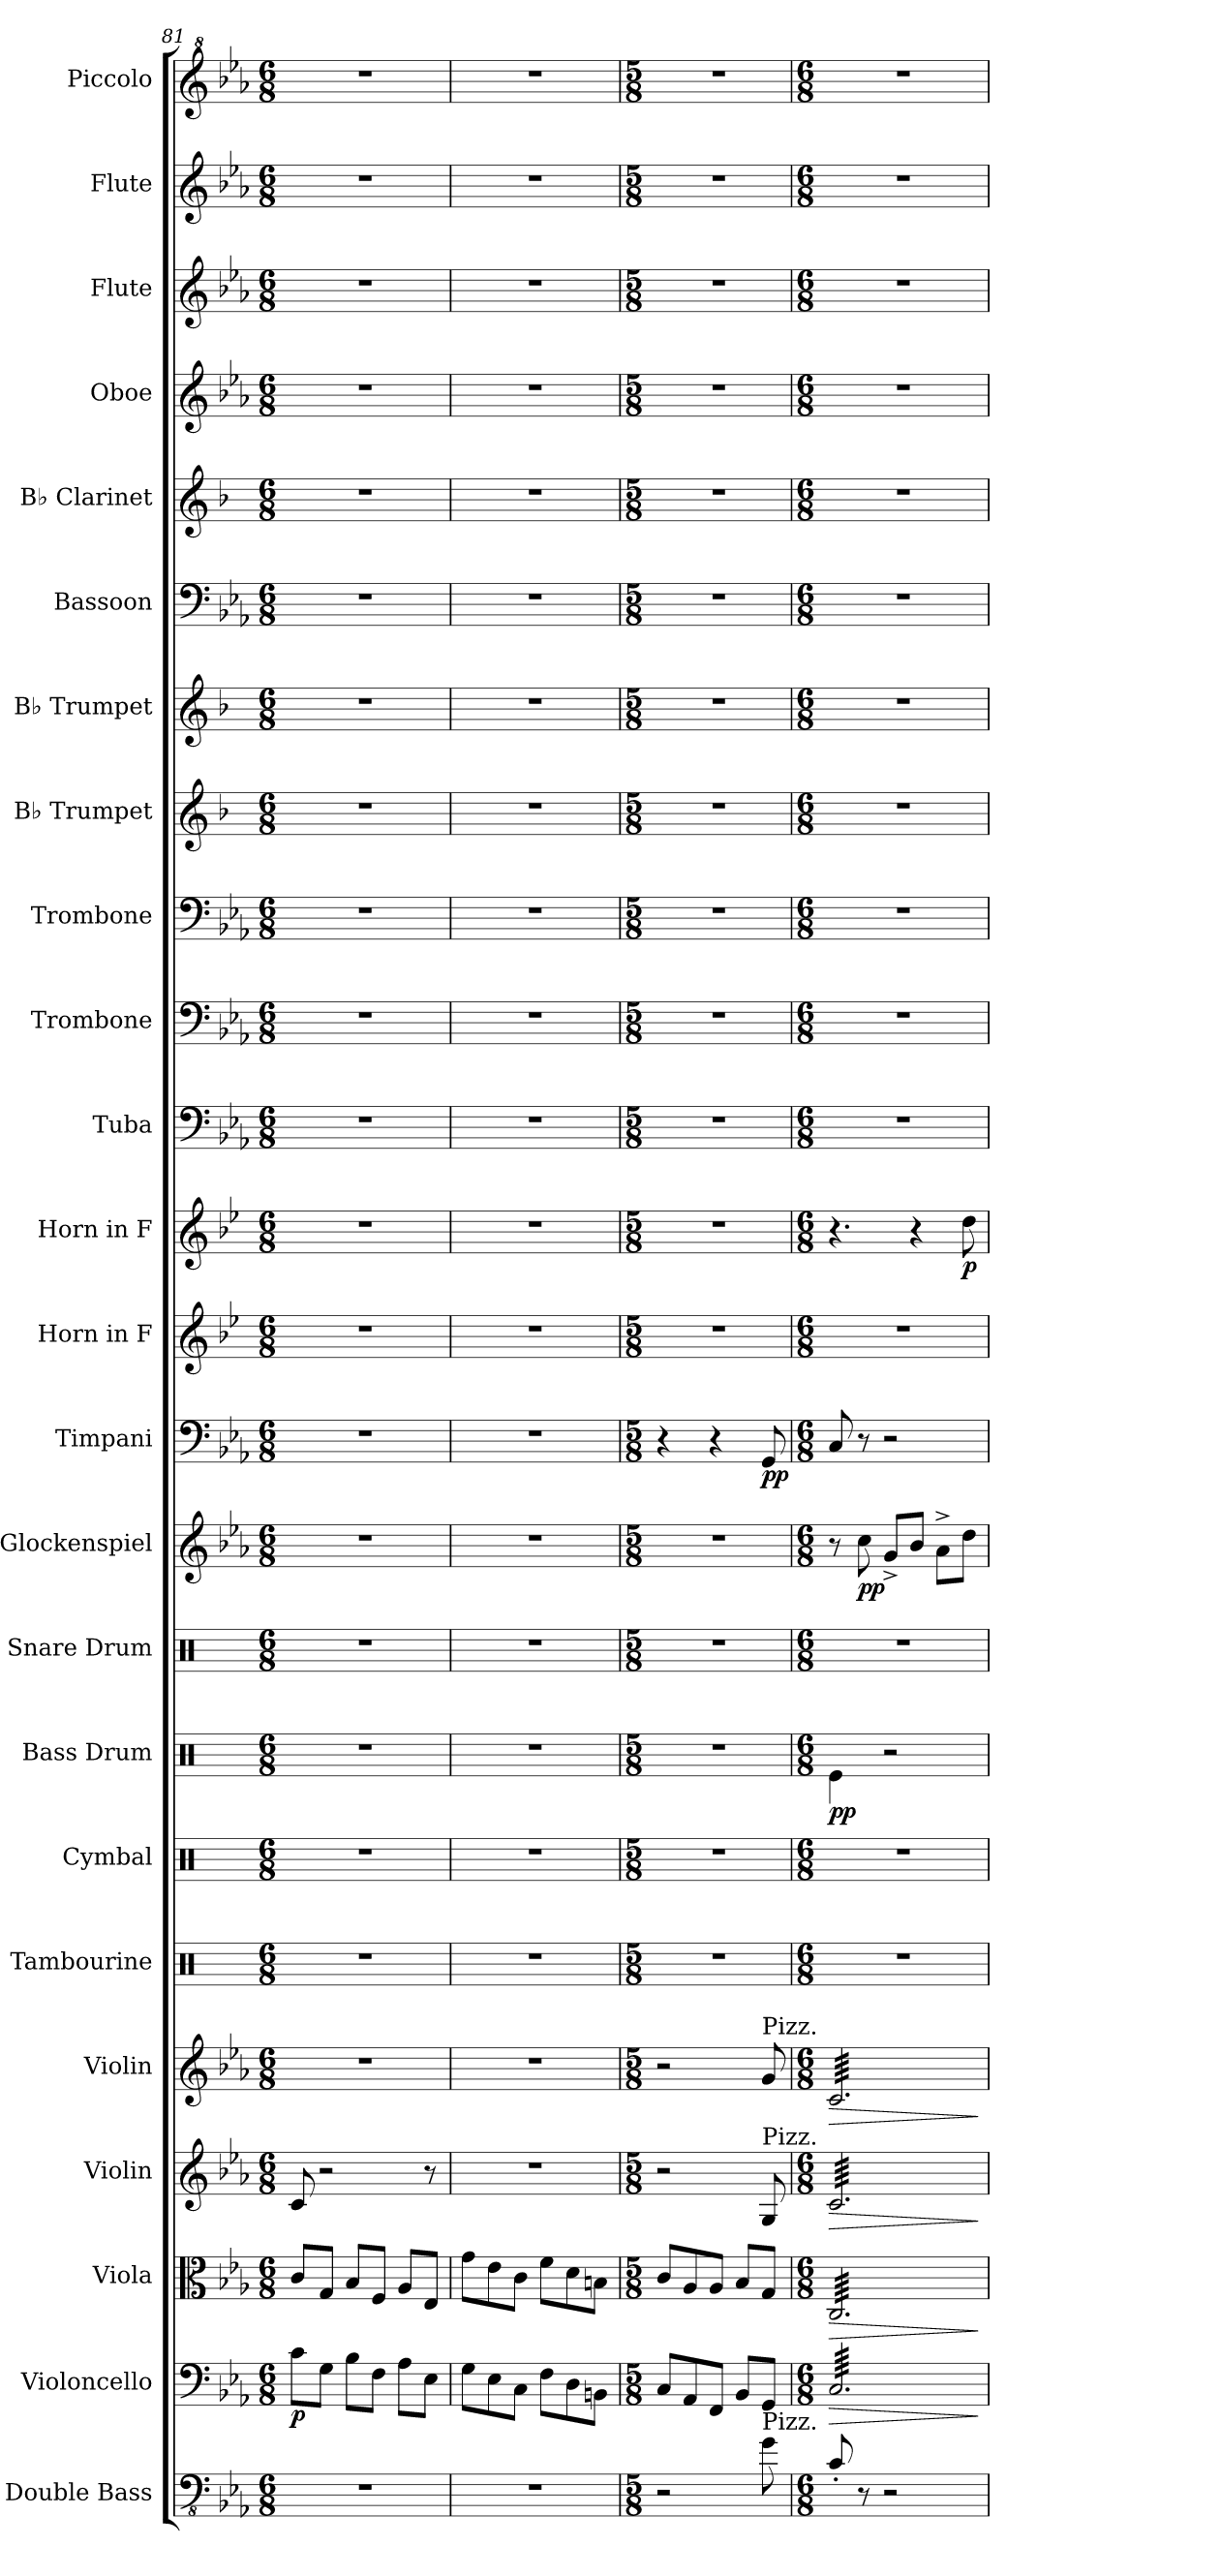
**kern	**kern	**dynam	**kern	**dynam	**kern	**dynam	**kern	**dynam	**kern	**kern	**kern	**dynam	**kern	**kern	**dynam	**kern	**dynam	**kern	**kern	**dynam	**kern	**kern	**kern	**kern	**kern	**kern	**kern	**kern	**kern	**kern	**kern
*part24	*part23	*part23	*part22	*part22	*part21	*part21	*part20	*part20	*part19	*part18	*part17	*part17	*part16	*part15	*part15	*part14	*part14	*part13	*part12	*part12	*part11	*part10	*part9	*part8	*part7	*part6	*part5	*part4	*part3	*part2	*part1
*staff24	*staff23	*staff23	*staff22	*staff22	*staff21	*staff21	*staff20	*staff20	*staff19	*staff18	*staff17	*staff17	*staff16	*staff15	*staff15	*staff14	*staff14	*staff13	*staff12	*staff12	*staff11	*staff10	*staff9	*staff8	*staff7	*staff6	*staff5	*staff4	*staff3	*staff2	*staff1
*I"Double Bass	*I"Violoncello	*	*I"Viola	*	*I"Violin	*	*I"Violin	*	*I"Tambourine	*I"Cymbal	*I"Bass Drum	*	*I"Snare Drum	*I"Glockenspiel	*	*I"Timpani	*	*I"Horn in F	*I"Horn in F	*	*I"Tuba	*I"Trombone	*I"Trombone	*I"B♭ Trumpet	*I"B♭ Trumpet	*I"Bassoon	*I"B♭ Clarinet	*I"Oboe	*I"Flute	*I"Flute	*I"Piccolo
*I'Db.	*I'Vc.	*	*I'Vla.	*	*I'Vln.	*	*I'Vln.	*	*I'Tamb.	*I'Cym.	*I'B. Dr.	*	*I'Sn. Dr.	*I'Glk.	*	*I'Timp.	*	*	*	*	*I'Tba.	*I'Tbn.	*I'Tbn.	*I'B♭ Tpt.	*I'B♭ Tpt.	*I'Bsn.	*I'B♭ Cl.	*I'Ob.	*I'Fl.	*I'Fl.	*I'Picc.
*clefFv4	*clefF4	*	*clefC3	*	*clefG2	*	*clefG2	*	*clefX	*clefX	*clefX	*	*clefX	*clefG2	*	*clefF4	*	*clefG2	*clefG2	*	*clefF4	*clefF4	*clefF4	*clefG2	*clefG2	*clefF4	*clefG2	*clefG2	*clefG2	*clefG2	*clefG^2
*ITrd7c12	*	*	*	*	*	*	*	*	*	*	*	*	*	*ITrd-14c-24	*	*	*	*ITrd4c7	*ITrd4c7	*	*	*	*	*ITrd1c2	*ITrd1c2	*	*ITrd1c2	*	*	*	*ITrd-7c-12
*k[b-e-a-]	*k[b-e-a-]	*	*k[b-e-a-]	*	*k[b-e-a-]	*	*k[b-e-a-]	*	*k[]	*k[]	*k[]	*	*k[]	*k[b-e-a-]	*	*k[b-e-a-]	*	*k[b-e-a-]	*k[b-e-a-]	*	*k[b-e-a-]	*k[b-e-a-]	*k[b-e-a-]	*k[b-e-a-]	*k[b-e-a-]	*k[b-e-a-]	*k[b-e-a-]	*k[b-e-a-]	*k[b-e-a-]	*k[b-e-a-]	*k[b-e-a-]
*M6/8	*M6/8	*	*M6/8	*	*M6/8	*	*M6/8	*	*M6/8	*M6/8	*M6/8	*	*M6/8	*M6/8	*	*M6/8	*	*M6/8	*M6/8	*	*M6/8	*M6/8	*M6/8	*M6/8	*M6/8	*M6/8	*M6/8	*M6/8	*M6/8	*M6/8	*M6/8
*MM105	*MM105	*	*MM105	*	*MM105	*	*MM105	*	*MM105	*MM105	*MM105	*	*MM105	*MM105	*	*MM105	*	*MM105	*MM105	*	*MM105	*MM105	*MM105	*MM105	*MM105	*MM105	*MM105	*MM105	*MM105	*MM105	*MM105
=81	=81	=81	=81	=81	=81	=81	=81	=81	=81	=81	=81	=81	=81	=81	=81	=81	=81	=81	=81	=81	=81	=81	=81	=81	=81	=81	=81	=81	=81	=81	=81
!	!	!LO:DY:b	!	!	!	!	!	!	!	!	!	!	!	!	!	!	!	!	!	!	!	!	!	!	!	!	!	!	!	!	!
2.r	8c\L	p	8c/L	.	8c/	.	2.r	.	2.r	2.r	2.r	.	2.r	2.r	.	2.r	.	2.r	2.r	.	2.r	2.r	2.r	2.r	2.r	2.r	2.r	2.r	2.r	2.r	2.r
.	8G\J	.	8G/J	.	2r	.	.	.	.	.	.	.	.	.	.	.	.	.	.	.	.	.	.	.	.	.	.	.	.	.	.
.	8B-\L	.	8B-/L	.	.	.	.	.	.	.	.	.	.	.	.	.	.	.	.	.	.	.	.	.	.	.	.	.	.	.	.
.	8F\J	.	8F/J	.	.	.	.	.	.	.	.	.	.	.	.	.	.	.	.	.	.	.	.	.	.	.	.	.	.	.	.
.	8A-\L	.	8A-/L	.	.	.	.	.	.	.	.	.	.	.	.	.	.	.	.	.	.	.	.	.	.	.	.	.	.	.	.
.	8E-\J	.	8E-/J	.	8r	.	.	.	.	.	.	.	.	.	.	.	.	.	.	.	.	.	.	.	.	.	.	.	.	.	.
=82	=82	=82	=82	=82	=82	=82	=82	=82	=82	=82	=82	=82	=82	=82	=82	=82	=82	=82	=82	=82	=82	=82	=82	=82	=82	=82	=82	=82	=82	=82	=82
*	*	*	*	*	*	*	*	*	*	*	*	*	*	*	*	*	*	*	*	*	*	*	*	*	*	*	*	*	*	*	*MM87
2.r	8G\L	.	8g\L	.	2.r	.	2.r	.	2.r	2.r	2.r	.	2.r	2.r	.	2.r	.	2.r	2.r	.	2.r	2.r	2.r	2.r	2.r	2.r	2.r	2.r	2.r	2.r	2.r
.	8E-\	.	8e-\	.	.	.	.	.	.	.	.	.	.	.	.	.	.	.	.	.	.	.	.	.	.	.	.	.	.	.	.
.	8C\J	.	8c\J	.	.	.	.	.	.	.	.	.	.	.	.	.	.	.	.	.	.	.	.	.	.	.	.	.	.	.	.
.	8F\L	.	8f\L	.	.	.	.	.	.	.	.	.	.	.	.	.	.	.	.	.	.	.	.	.	.	.	.	.	.	.	.
.	8D\	.	8d\	.	.	.	.	.	.	.	.	.	.	.	.	.	.	.	.	.	.	.	.	.	.	.	.	.	.	.	.
.	8BBn\J	.	8Bn\J	.	.	.	.	.	.	.	.	.	.	.	.	.	.	.	.	.	.	.	.	.	.	.	.	.	.	.	.
!!LO:PB:g=z
=83	=83	=83	=83	=83	=83	=83	=83	=83	=83	=83	=83	=83	=83	=83	=83	=83	=83	=83	=83	=83	=83	=83	=83	=83	=83	=83	=83	=83	=83	=83	=83
*M5/8	*M5/8	*	*M5/8	*	*M5/8	*	*M5/8	*	*M5/8	*M5/8	*M5/8	*	*M5/8	*M5/8	*	*M5/8	*	*M5/8	*M5/8	*	*M5/8	*M5/8	*M5/8	*M5/8	*M5/8	*M5/8	*M5/8	*M5/8	*M5/8	*M5/8	*M5/8
*	*	*	*	*	*	*	*	*	*	*	*	*	*	*	*	*	*	*	*	*	*	*	*	*	*	*	*	*	*	*	*MM69
2r	8C/L	.	8c/L	.	2r	.	2r	.	8%5r	8%5r	8%5r	.	8%5r	8%5r	.	4r	.	8%5r	8%5r	.	8%5r	8%5r	8%5r	8%5r	8%5r	8%5r	8%5r	8%5r	8%5r	8%5r	8%5r
.	8AA-/	.	8A-/	.	.	.	.	.	.	.	.	.	.	.	.	.	.	.	.	.	.	.	.	.	.	.	.	.	.	.	.
.	8FF/J	.	8A-/J	.	.	.	.	.	.	.	.	.	.	.	.	4r	.	.	.	.	.	.	.	.	.	.	.	.	.	.	.
.	8BB-/L	.	8B-/L	.	.	.	.	.	.	.	.	.	.	.	.	.	.	.	.	.	.	.	.	.	.	.	.	.	.	.	.
!	!	!	!	!	!	!	!LO:TX:a:t=Pizz.	!	!	!	!	!	!	!	!	!	!	!	!	!	!	!	!	!	!	!	!	!	!	!	!
!	!	!	!	!	!LO:TX:a:t=Pizz.	!	!	!	!	!	!	!	!	!	!	!	!	!	!	!	!	!	!	!	!	!	!	!	!	!	!
!LO:TX:a:t=Pizz.	!	!	!	!	!	!	!	!	!	!	!	!	!	!	!	!	!	!	!	!	!	!	!	!	!	!	!	!	!	!	!
!	!	!	!	!	!	!	!	!	!	!	!	!	!	!	!	!	!LO:DY:b	!	!	!	!	!	!	!	!	!	!	!	!	!	!
8GG\	8GG/J	.	8G/J	.	8G/	.	8g/	.	.	.	.	.	.	.	.	8GG/	pp	.	.	.	.	.	.	.	.	.	.	.	.	.	.
=84	=84	=84	=84	=84	=84	=84	=84	=84	=84	=84	=84	=84	=84	=84	=84	=84	=84	=84	=84	=84	=84	=84	=84	=84	=84	=84	=84	=84	=84	=84	=84
!!LO:REH:place=s1:a:B:fs=14:t=J
*M6/8	*M6/8	*	*M6/8	*	*M6/8	*	*M6/8	*	*M6/8	*M6/8	*M6/8	*	*M6/8	*M6/8	*	*M6/8	*	*M6/8	*M6/8	*	*M6/8	*M6/8	*M6/8	*M6/8	*M6/8	*M6/8	*M6/8	*M6/8	*M6/8	*M6/8	*M6/8
*	*	*	*	*	*	*	*	*	*	*	*	*	*	*	*	*	*	*	*	*	*	*	*	*	*	*	*	*	*	*	*MM58
!	!	!	!	!	!	!	!LO:TX:a:t=Arco.	!	!	!	!	!	!	!	!	!	!	!	!	!	!	!	!	!	!	!	!	!	!	!	!
!	!	!	!	!	!LO:TX:a:t=Arco.	!	!	!	!	!	!	!	!	!	!	!	!	!	!	!	!	!	!	!	!	!	!	!	!	!	!
!	!	!LO:HP:b	!	!LO:HP:b	!	!LO:HP:b	!	!LO:HP:b	!	!	!	!LO:DY:b	!	!	!	!	!	!	!	!	!	!	!	!	!	!	!	!	!	!	!
*	*tremolo	*	*	*	*	*	*	*	*	*	*	*	*	*	*	*	*	*	*	*	*	*	*	*	*	*	*	*	*	*	*
*	*	*	*tremolo	*	*	*	*	*	*	*	*	*	*	*	*	*	*	*	*	*	*	*	*	*	*	*	*	*	*	*	*
*	*	*	*	*	*tremolo	*	*	*	*	*	*	*	*	*	*	*	*	*	*	*	*	*	*	*	*	*	*	*	*	*	*
*	*	*	*	*	*	*	*tremolo	*	*	*	*	*	*	*	*	*	*	*	*	*	*	*	*	*	*	*	*	*	*	*	*
8CC'/	64C/LLLL	>	64C/LLLL	>	64c/LLLL	>	64c/LLLL	>	2.r	2.r	4Re\	pp	2.r	8r	.	8C/	.	2.r	4.r	.	2.r	2.r	2.r	2.r	2.r	2.r	2.r	2.r	2.r	2.r	2.r
.	64C/	.	64C/	.	64c/	.	64c/	.	.	.	.	.	.	.	.	.	.	.	.	.	.	.	.	.	.	.	.	.	.	.	.
.	64C/	.	64C/	.	64c/	.	64c/	.	.	.	.	.	.	.	.	.	.	.	.	.	.	.	.	.	.	.	.	.	.	.	.
.	64C/	.	64C/	.	64c/	.	64c/	.	.	.	.	.	.	.	.	.	.	.	.	.	.	.	.	.	.	.	.	.	.	.	.
.	64C/	.	64C/	.	64c/	.	64c/	.	.	.	.	.	.	.	.	.	.	.	.	.	.	.	.	.	.	.	.	.	.	.	.
.	64C/	.	64C/	.	64c/	.	64c/	.	.	.	.	.	.	.	.	.	.	.	.	.	.	.	.	.	.	.	.	.	.	.	.
.	64C/	.	64C/	.	64c/	.	64c/	.	.	.	.	.	.	.	.	.	.	.	.	.	.	.	.	.	.	.	.	.	.	.	.
.	64C/	.	64C/	.	64c/	.	64c/	.	.	.	.	.	.	.	.	.	.	.	.	.	.	.	.	.	.	.	.	.	.	.	.
!	!	!	!	!	!	!	!	!	!	!	!	!	!	!	!LO:DY:b	!	!	!	!	!	!	!	!	!	!	!	!	!	!	!	!
8r	64C/	.	64C/	.	64c/	.	64c/	.	.	.	.	.	.	8cccc\	pp	8r	.	.	.	.	.	.	.	.	.	.	.	.	.	.	.
.	64C/	.	64C/	.	64c/	.	64c/	.	.	.	.	.	.	.	.	.	.	.	.	.	.	.	.	.	.	.	.	.	.	.	.
.	64C/	.	64C/	.	64c/	.	64c/	.	.	.	.	.	.	.	.	.	.	.	.	.	.	.	.	.	.	.	.	.	.	.	.
.	64C/	.	64C/	.	64c/	.	64c/	.	.	.	.	.	.	.	.	.	.	.	.	.	.	.	.	.	.	.	.	.	.	.	.
.	64C/	.	64C/	.	64c/	.	64c/	.	.	.	.	.	.	.	.	.	.	.	.	.	.	.	.	.	.	.	.	.	.	.	.
.	64C/	.	64C/	.	64c/	.	64c/	.	.	.	.	.	.	.	.	.	.	.	.	.	.	.	.	.	.	.	.	.	.	.	.
.	64C/	.	64C/	.	64c/	.	64c/	.	.	.	.	.	.	.	.	.	.	.	.	.	.	.	.	.	.	.	.	.	.	.	.
.	64C/	.	64C/	.	64c/	.	64c/	.	.	.	.	.	.	.	.	.	.	.	.	.	.	.	.	.	.	.	.	.	.	.	.
2r	64C/	.	64C/	.	64c/	.	64c/	.	.	.	2r	.	.	8ggg^/L	.	2r	.	.	.	.	.	.	.	.	.	.	.	.	.	.	.
.	64C/	.	64C/	.	64c/	.	64c/	.	.	.	.	.	.	.	.	.	.	.	.	.	.	.	.	.	.	.	.	.	.	.	.
.	64C/	.	64C/	.	64c/	.	64c/	.	.	.	.	.	.	.	.	.	.	.	.	.	.	.	.	.	.	.	.	.	.	.	.
.	64C/	.	64C/	.	64c/	.	64c/	.	.	.	.	.	.	.	.	.	.	.	.	.	.	.	.	.	.	.	.	.	.	.	.
.	64C/	.	64C/	.	64c/	.	64c/	.	.	.	.	.	.	.	.	.	.	.	.	.	.	.	.	.	.	.	.	.	.	.	.
.	64C/	.	64C/	.	64c/	.	64c/	.	.	.	.	.	.	.	.	.	.	.	.	.	.	.	.	.	.	.	.	.	.	.	.
.	64C/	.	64C/	.	64c/	.	64c/	.	.	.	.	.	.	.	.	.	.	.	.	.	.	.	.	.	.	.	.	.	.	.	.
.	64C/	.	64C/	.	64c/	.	64c/	.	.	.	.	.	.	.	.	.	.	.	.	.	.	.	.	.	.	.	.	.	.	.	.
.	64C/	.	64C/	.	64c/	.	64c/	.	.	.	.	.	.	8bbb-/J	.	.	.	.	4r	.	.	.	.	.	.	.	.	.	.	.	.
.	64C/	.	64C/	.	64c/	.	64c/	.	.	.	.	.	.	.	.	.	.	.	.	.	.	.	.	.	.	.	.	.	.	.	.
.	64C/	.	64C/	.	64c/	.	64c/	.	.	.	.	.	.	.	.	.	.	.	.	.	.	.	.	.	.	.	.	.	.	.	.
.	64C/	.	64C/	.	64c/	.	64c/	.	.	.	.	.	.	.	.	.	.	.	.	.	.	.	.	.	.	.	.	.	.	.	.
.	64C/	.	64C/	.	64c/	.	64c/	.	.	.	.	.	.	.	.	.	.	.	.	.	.	.	.	.	.	.	.	.	.	.	.
.	64C/	.	64C/	.	64c/	.	64c/	.	.	.	.	.	.	.	.	.	.	.	.	.	.	.	.	.	.	.	.	.	.	.	.
.	64C/	.	64C/	.	64c/	.	64c/	.	.	.	.	.	.	.	.	.	.	.	.	.	.	.	.	.	.	.	.	.	.	.	.
.	64C/	.	64C/	.	64c/	.	64c/	.	.	.	.	.	.	.	.	.	.	.	.	.	.	.	.	.	.	.	.	.	.	.	.
.	64C/	.	64C/	.	64c/	.	64c/	.	.	.	.	.	.	8aaa-^\L	.	.	.	.	.	.	.	.	.	.	.	.	.	.	.	.	.
.	64C/	.	64C/	.	64c/	.	64c/	.	.	.	.	.	.	.	.	.	.	.	.	.	.	.	.	.	.	.	.	.	.	.	.
.	64C/	.	64C/	.	64c/	.	64c/	.	.	.	.	.	.	.	.	.	.	.	.	.	.	.	.	.	.	.	.	.	.	.	.
.	64C/	.	64C/	.	64c/	.	64c/	.	.	.	.	.	.	.	.	.	.	.	.	.	.	.	.	.	.	.	.	.	.	.	.
.	64C/	.	64C/	.	64c/	.	64c/	.	.	.	.	.	.	.	.	.	.	.	.	.	.	.	.	.	.	.	.	.	.	.	.
.	64C/	.	64C/	.	64c/	.	64c/	.	.	.	.	.	.	.	.	.	.	.	.	.	.	.	.	.	.	.	.	.	.	.	.
.	64C/	.	64C/	.	64c/	.	64c/	.	.	.	.	.	.	.	.	.	.	.	.	.	.	.	.	.	.	.	.	.	.	.	.
.	64C/	.	64C/	.	64c/	.	64c/	.	.	.	.	.	.	.	.	.	.	.	.	.	.	.	.	.	.	.	.	.	.	.	.
!	!	!	!	!	!	!	!	!	!	!	!	!	!	!	!	!	!	!	!	!LO:DY:b	!	!	!	!	!	!	!	!	!	!	!
.	64C/	.	64C/	.	64c/	.	64c/	.	.	.	.	.	.	8dddd\J	.	.	.	.	8g\	p	.	.	.	.	.	.	.	.	.	.	.
.	64C/	.	64C/	.	64c/	.	64c/	.	.	.	.	.	.	.	.	.	.	.	.	.	.	.	.	.	.	.	.	.	.	.	.
.	64C/	.	64C/	.	64c/	.	64c/	.	.	.	.	.	.	.	.	.	.	.	.	.	.	.	.	.	.	.	.	.	.	.	.
.	64C/	.	64C/	.	64c/	.	64c/	.	.	.	.	.	.	.	.	.	.	.	.	.	.	.	.	.	.	.	.	.	.	.	.
.	64C/	.	64C/	.	64c/	.	64c/	.	.	.	.	.	.	.	.	.	.	.	.	.	.	.	.	.	.	.	.	.	.	.	.
.	64C/	.	64C/	.	64c/	.	64c/	.	.	.	.	.	.	.	.	.	.	.	.	.	.	.	.	.	.	.	.	.	.	.	.
.	64C/	.	64C/	.	64c/	.	64c/	.	.	.	.	.	.	.	.	.	.	.	.	.	.	.	.	.	.	.	.	.	.	.	.
.	64C/JJJJ	.	64C/JJJJ	.	64c/JJJJ	.	64c/JJJJ	.	.	.	.	.	.	.	.	.	.	.	.	.	.	.	.	.	.	.	.	.	.	.	.
*	*	*	*	*	*	*	*Xtremolo	*	*	*	*	*	*	*	*	*	*	*	*	*	*	*	*	*	*	*	*	*	*	*	*
*	*	*	*	*	*Xtremolo	*	*	*	*	*	*	*	*	*	*	*	*	*	*	*	*	*	*	*	*	*	*	*	*	*	*
*	*	*	*Xtremolo	*	*	*	*	*	*	*	*	*	*	*	*	*	*	*	*	*	*	*	*	*	*	*	*	*	*	*	*
*	*Xtremolo	*	*	*	*	*	*	*	*	*	*	*	*	*	*	*	*	*	*	*	*	*	*	*	*	*	*	*	*	*	*
.	.	]	.	]	.	]	.	]	.	.	.	.	.	.	.	.	.	.	.	.	.	.	.	.	.	.	.	.	.	.	.
=	=	=	=	=	=	=	=	=	=	=	=	=	=	=	=	=	=	=	=	=	=	=	=	=	=	=	=	=	=	=	=
*-	*-	*-	*-	*-	*-	*-	*-	*-	*-	*-	*-	*-	*-	*-	*-	*-	*-	*-	*-	*-	*-	*-	*-	*-	*-	*-	*-	*-	*-	*-	*-
